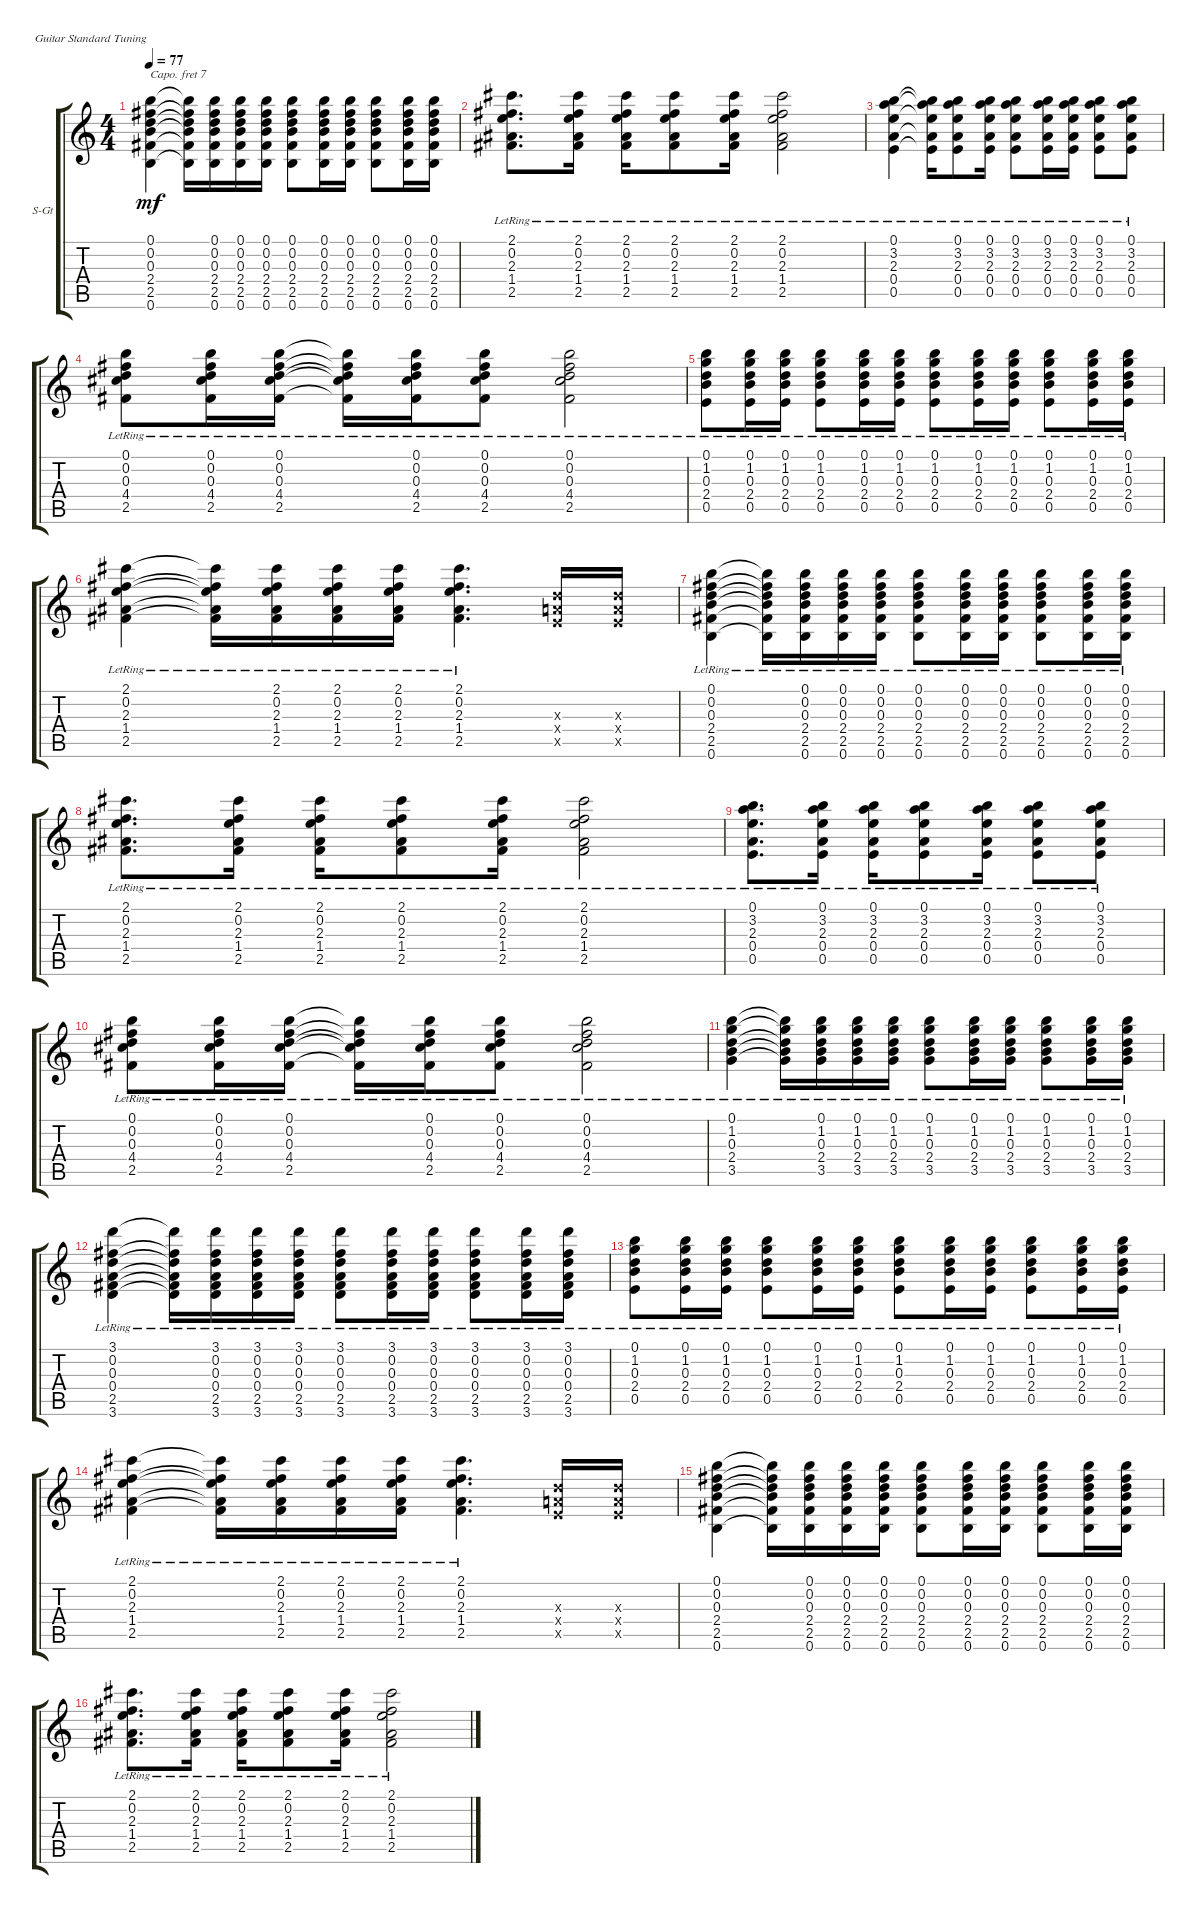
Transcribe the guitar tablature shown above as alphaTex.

\defaultSystemsLayout 4
\bracketExtendMode groupsimilarinstruments
\firstSystemTrackNameOrientation horizontal
\otherSystemsTrackNameOrientation horizontal
\track ("Steel Guitar" "S-Gt") {instrument acousticguitarsteel}
\staff {score tabs}
\capo 7
\tuning (E4 B3 G3 D3 A2 E2)
\ts (4 4)
\tempo 77
\clef g2
\ks c
(0.6 2.5 2.4 0.3 0.2 0.1).4{dy mf} (0.6{t} 2.5{t} 2.4{t} 0.3{t} 0.2{t} 0.1{t}).16 (0.6 2.5 2.4 0.3 0.2 0.1).16 (0.6 2.5 2.4 0.3 0.2 0.1).16 (0.6 2.5 2.4 0.3 0.2 0.1).16 (0.6 2.5 2.4 0.3 0.2 0.1).8 (0.6 2.5 2.4 0.3 0.2 0.1).16 (0.6 2.5 2.4 0.3 0.2 0.1).16 (0.6 2.5 2.4 0.3 0.2 0.1).8 (0.6 2.5 2.4 0.3 0.2 0.1).16 (0.6 2.5 2.4 0.3 0.2 0.1).16 |
(2.5{lr} 2.1{lr} 0.2{lr} 2.3{lr} 1.4{lr}).8{d} (2.5{lr} 2.1{lr} 0.2{lr} 2.3{lr} 1.4{lr}).16 (2.5{lr} 2.1{lr} 0.2{lr} 2.3{lr} 1.4{lr}).16 (2.5{lr} 2.1{lr} 0.2{lr} 2.3{lr} 1.4{lr}).8 (2.5{lr} 2.1{lr} 0.2{lr} 2.3{lr} 1.4{lr}).16 (2.5{lr} 1.4{lr} 2.3{lr} 0.2{lr} 2.1{lr}).2 |
(0.1{lr} 3.2{lr} 2.3{lr} 0.4{lr} 0.5{lr}).4 (0.1{lr t} 3.2{lr t} 2.3{lr t} 0.4{lr t} 0.5{lr t}).16 (0.1{lr} 3.2{lr} 2.3{lr} 0.4{lr} 0.5{lr}).8 (0.1{lr} 3.2{lr} 2.3{lr} 0.4{lr} 0.5{lr}).16 (0.1{lr} 3.2{lr} 2.3{lr} 0.4{lr} 0.5{lr}).8 (0.1{lr} 3.2{lr} 2.3{lr} 0.4{lr} 0.5{lr}).16 (0.1{lr} 3.2{lr} 2.3{lr} 0.4{lr} 0.5{lr}).16 (0.1{lr} 3.2{lr} 2.3{lr} 0.4{lr} 0.5{lr}).8 (0.1{lr} 3.2{lr} 2.3{lr} 0.4{lr} 0.5{lr}).8 |
(2.5{lr} 4.4{lr} 0.3{lr} 0.2{lr} 0.1{lr}).8 (2.5{lr} 0.1{lr} 0.2{lr} 0.3{lr} 4.4{lr}).16 (2.5{lr} 4.4{lr} 0.3{lr} 0.2{lr} 0.1{lr}).16 (2.5{lr t} 0.1{lr t} 0.2{lr t} 0.3{lr t} 4.4{lr t}).16 (2.5{lr} 4.4{lr} 0.3{lr} 0.2{lr} 0.1{lr}).16 (2.5{lr} 4.4{lr} 0.1{lr} 0.2{lr} 0.3{lr}).8 (2.5{lr} 4.4{lr} 0.3{lr} 0.2{lr} 0.1{lr}).2 |
(0.5{lr} 2.4{lr} 0.3{lr} 1.2{lr} 0.1{lr}).8 (0.5{lr} 2.4{lr} 0.3{lr} 1.2{lr} 0.1{lr}).16 (0.5{lr} 2.4{lr} 0.3{lr} 1.2{lr} 0.1{lr}).16 (0.5{lr} 2.4{lr} 0.3{lr} 1.2{lr} 0.1{lr}).8 (0.5{lr} 2.4{lr} 0.3{lr} 1.2{lr} 0.1{lr}).16 (0.5{lr} 2.4{lr} 0.3{lr} 1.2{lr} 0.1{lr}).16 (0.5{lr} 2.4{lr} 0.3{lr} 1.2{lr} 0.1{lr}).8 (0.5{lr} 2.4{lr} 0.3{lr} 1.2{lr} 0.1{lr}).16 (0.5{lr} 2.4{lr} 0.3{lr} 1.2{lr} 0.1{lr}).16 (0.5{lr} 2.4{lr} 0.3{lr} 1.2{lr} 0.1{lr}).8 (0.5{lr} 2.4{lr} 0.3{lr} 1.2{lr} 0.1{lr}).16 (0.5{lr} 2.4{lr} 0.3{lr} 1.2{lr} 0.1{lr}).16 |
(2.5{lr} 1.4{lr} 2.3{lr} 0.2{lr} 2.1{lr}).4 (2.1{lr t} 0.2{lr t} 2.3{lr t} 1.4{lr t} 2.5{lr t}).16 (2.5{lr} 1.4{lr} 2.3{lr} 0.2{lr} 2.1{lr}).16 (2.5{lr} 1.4{lr} 2.3{lr} 0.2{lr} 2.1{lr}).16 (2.5{lr} 1.4{lr} 2.3{lr} 0.2{lr} 2.1{lr}).16 (2.1{lr} 0.2{lr} 2.3{lr} 1.4{lr} 2.5{lr}).4{d} (0.5{x} 0.4{x} 0.3{x}).16 (0.5{x} 0.4{x} 0.3{x}).16 |
(0.6{lr} 2.5{lr} 2.4{lr} 0.3{lr} 0.2{lr} 0.1{lr}).4 (0.1{lr t} 0.2{lr t} 0.3{lr t} 2.4{lr t} 2.5{lr t} 0.6{lr t}).16 (0.6{lr} 2.5{lr} 2.4{lr} 0.3{lr} 0.2{lr} 0.1{lr}).16 (0.6{lr} 2.5{lr} 2.4{lr} 0.3{lr} 0.2{lr} 0.1{lr}).16 (0.6{lr} 2.5{lr} 2.4{lr} 0.3{lr} 0.2{lr} 0.1{lr}).16 (0.6{lr} 2.5{lr} 2.4{lr} 0.3{lr} 0.2{lr} 0.1{lr}).8 (0.6{lr} 2.5{lr} 2.4{lr} 0.3{lr} 0.2{lr} 0.1{lr}).16 (0.6{lr} 2.5{lr} 2.4{lr} 0.3{lr} 0.2{lr} 0.1{lr}).16 (0.6{lr} 2.5{lr} 2.4{lr} 0.3{lr} 0.2{lr} 0.1{lr}).8 (0.6{lr} 2.5{lr} 2.4{lr} 0.3{lr} 0.2{lr} 0.1{lr}).16 (0.6{lr} 2.5{lr} 2.4{lr} 0.3{lr} 0.2{lr} 0.1{lr}).16 |
(2.5{lr} 1.4{lr} 2.3{lr} 0.2{lr} 2.1{lr}).8{d} (2.5{lr} 1.4{lr} 2.3{lr} 0.2{lr} 2.1{lr}).16 (2.5{lr} 1.4{lr} 2.3{lr} 0.2{lr} 2.1{lr}).16 (2.5{lr} 1.4{lr} 2.3{lr} 0.2{lr} 2.1{lr}).8 (2.5{lr} 1.4{lr} 2.3{lr} 0.2{lr} 2.1{lr}).16 (2.5{lr} 1.4{lr} 2.3{lr} 0.2{lr} 2.1{lr}).2 |
(0.5{lr} 0.4{lr} 2.3{lr} 3.2{lr} 0.1{lr}).8{d} (0.5{lr} 0.4{lr} 2.3{lr} 3.2{lr} 0.1{lr}).16 (0.5{lr} 0.4{lr} 2.3{lr} 3.2{lr} 0.1{lr}).16 (0.5{lr} 0.4{lr} 2.3{lr} 3.2{lr} 0.1{lr}).8 (0.5{lr} 0.4{lr} 2.3{lr} 3.2{lr} 0.1{lr}).16 (0.5{lr} 0.4{lr} 2.3{lr} 3.2{lr} 0.1{lr}).8 (0.5{lr} 0.4{lr} 2.3{lr} 3.2{lr} 0.1{lr}).8 |
(2.5{lr} 4.4{lr} 0.3{lr} 0.2{lr} 0.1{lr}).8 (2.5{lr} 4.4{lr} 0.3{lr} 0.2{lr} 0.1{lr}).16 (2.5{lr} 4.4{lr} 0.3{lr} 0.2{lr} 0.1{lr}).16 (2.5{lr t} 4.4{lr t} 0.3{lr t} 0.2{lr t} 0.1{lr t}).16 (2.5{lr} 4.4{lr} 0.3{lr} 0.2{lr} 0.1{lr}).16 (2.5{lr} 4.4{lr} 0.3{lr} 0.2{lr} 0.1{lr}).8 (2.5{lr} 4.4{lr} 0.3{lr} 0.2{lr} 0.1{lr}).2 |
(3.5{lr} 2.4{lr} 0.3{lr} 1.2{lr} 0.1{lr}).4 (0.1{lr t} 1.2{lr t} 0.3{lr t} 2.4{lr t} 3.5{lr t}).16 (3.5{lr} 2.4{lr} 0.3{lr} 1.2{lr} 0.1{lr}).16 (3.5{lr} 2.4{lr} 0.3{lr} 1.2{lr} 0.1{lr}).16 (3.5{lr} 2.4{lr} 0.3{lr} 1.2{lr} 0.1{lr}).16 (3.5{lr} 2.4{lr} 0.3{lr} 1.2{lr} 0.1{lr}).8 (3.5{lr} 2.4{lr} 0.3{lr} 1.2{lr} 0.1{lr}).16 (3.5{lr} 2.4{lr} 0.3{lr} 1.2{lr} 0.1{lr}).16 (3.5{lr} 2.4{lr} 0.3{lr} 1.2{lr} 0.1{lr}).8 (3.5{lr} 2.4{lr} 0.3{lr} 1.2{lr} 0.1{lr}).16 (3.5{lr} 2.4{lr} 0.3{lr} 1.2{lr} 0.1{lr}).16 |
(3.6{lr} 2.5{lr} 0.4{lr} 0.3{lr} 0.2{lr} 3.1{lr}).4 (3.6{lr t} 2.5{lr t} 0.4{lr t} 0.3{lr t} 0.2{lr t} 3.1{lr t}).16 (3.6{lr} 2.5{lr} 0.4{lr} 0.3{lr} 0.2{lr} 3.1{lr}).16 (3.6{lr} 2.5{lr} 0.4{lr} 0.3{lr} 0.2{lr} 3.1{lr}).16 (3.6{lr} 2.5{lr} 0.4{lr} 0.3{lr} 0.2{lr} 3.1{lr}).16 (3.6{lr} 2.5{lr} 0.4{lr} 0.3{lr} 0.2{lr} 3.1{lr}).8 (3.6{lr} 2.5{lr} 0.4{lr} 0.3{lr} 0.2{lr} 3.1{lr}).16 (3.6{lr} 2.5{lr} 0.4{lr} 0.3{lr} 0.2{lr} 3.1{lr}).16 (3.6{lr} 2.5{lr} 0.4{lr} 0.3{lr} 0.2{lr} 3.1{lr}).8 (3.6{lr} 2.5{lr} 0.4{lr} 0.3{lr} 0.2{lr} 3.1{lr}).16 (3.6{lr} 2.5{lr} 0.4{lr} 0.3{lr} 0.2{lr} 3.1{lr}).16 |
(0.5{lr} 2.4{lr} 0.3{lr} 1.2{lr} 0.1{lr}).8 (0.5{lr} 2.4{lr} 0.3{lr} 1.2{lr} 0.1{lr}).16 (0.5{lr} 2.4{lr} 0.3{lr} 1.2{lr} 0.1{lr}).16 (0.5{lr} 2.4{lr} 0.3{lr} 1.2{lr} 0.1{lr}).8 (0.5{lr} 2.4{lr} 0.3{lr} 1.2{lr} 0.1{lr}).16 (0.5{lr} 2.4{lr} 0.3{lr} 1.2{lr} 0.1{lr}).16 (0.5{lr} 2.4{lr} 0.3{lr} 1.2{lr} 0.1{lr}).8 (0.5{lr} 2.4{lr} 0.3{lr} 1.2{lr} 0.1{lr}).16 (0.5{lr} 2.4{lr} 0.3{lr} 1.2{lr} 0.1{lr}).16 (0.5{lr} 2.4{lr} 0.3{lr} 1.2{lr} 0.1{lr}).8 (0.5{lr} 2.4{lr} 0.3{lr} 1.2{lr} 0.1{lr}).16 (0.5{lr} 2.4{lr} 0.3{lr} 1.2{lr} 0.1{lr}).16 |
(2.5{lr} 1.4{lr} 2.3{lr} 0.2{lr} 2.1{lr}).4 (2.5{lr t} 1.4{lr t} 2.3{lr t} 0.2{lr t} 2.1{lr t}).16 (2.5{lr} 1.4{lr} 2.3{lr} 0.2{lr} 2.1{lr}).16 (2.5{lr} 1.4{lr} 2.3{lr} 0.2{lr} 2.1{lr}).16 (2.5{lr} 1.4{lr} 2.3{lr} 0.2{lr} 2.1{lr}).16 (2.5{lr} 1.4{lr} 2.3{lr} 0.2{lr} 2.1{lr}).4{d} (0.5{x} 0.3{x} 0.4{x}).16 (0.5{x} 0.4{x} 0.3{x}).16 |
(0.6 2.5 2.4 0.3 0.2 0.1).4 (0.6{t} 2.5{t} 2.4{t} 0.3{t} 0.2{t} 0.1{t}).16 (0.6 2.5 2.4 0.3 0.2 0.1).16 (0.6 2.5 2.4 0.3 0.2 0.1).16 (0.6 2.5 2.4 0.3 0.2 0.1).16 (0.6 2.5 2.4 0.3 0.2 0.1).8 (0.6 2.5 2.4 0.3 0.2 0.1).16 (0.6 2.5 2.4 0.3 0.2 0.1).16 (0.6 2.5 2.4 0.3 0.2 0.1).8 (0.6 2.5 2.4 0.3 0.2 0.1).16 (0.6 2.5 2.4 0.3 0.2 0.1).16 |
(2.5{lr} 2.1{lr} 0.2{lr} 2.3{lr} 1.4{lr}).8{d} (2.5{lr} 2.1{lr} 0.2{lr} 2.3{lr} 1.4{lr}).16 (2.5{lr} 2.1{lr} 0.2{lr} 2.3{lr} 1.4{lr}).16 (2.5{lr} 2.1{lr} 0.2{lr} 2.3{lr} 1.4{lr}).8 (2.5{lr} 2.1{lr} 0.2{lr} 2.3{lr} 1.4{lr}).16 (2.5{lr} 1.4{lr} 2.3{lr} 0.2{lr} 2.1{lr}).2
